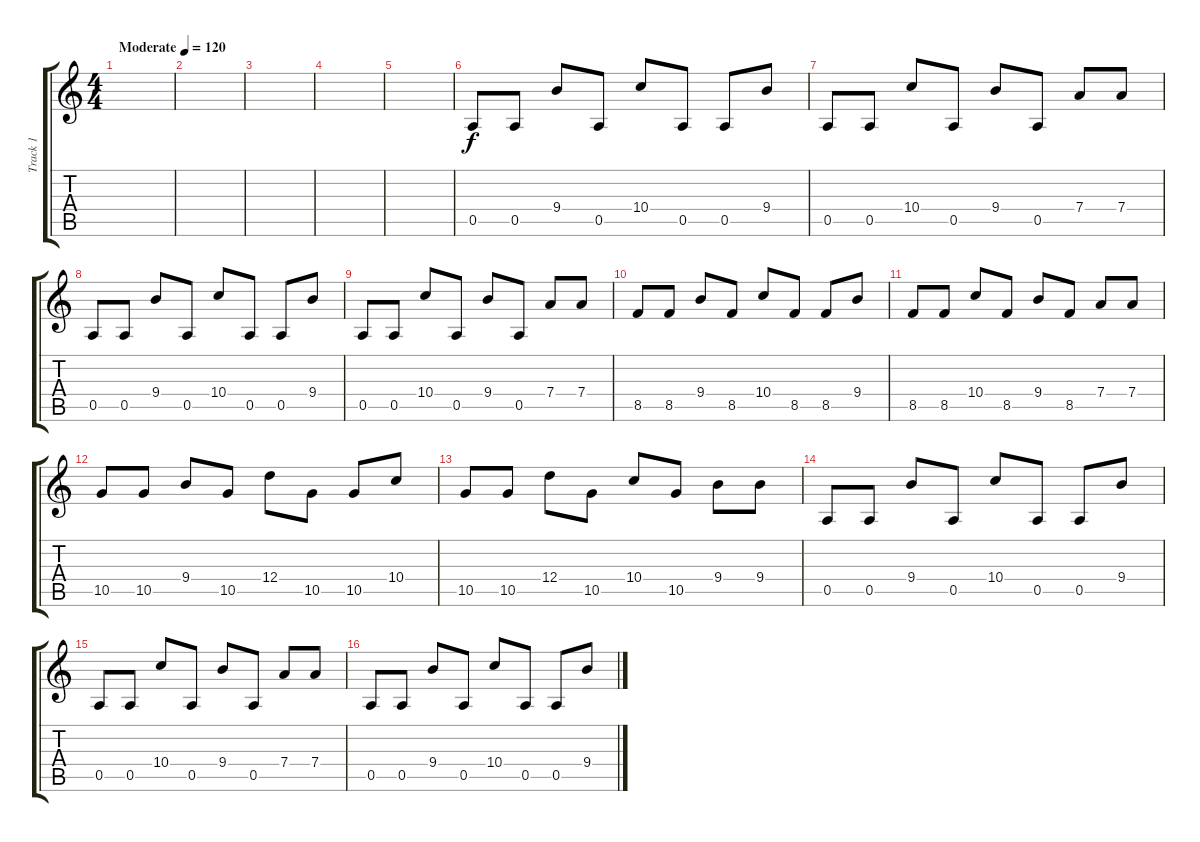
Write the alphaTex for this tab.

\track ("Track 1" "Track 1") {instrument acousticguitarsteel}
\staff {score tabs}
\tuning (E4 B3 G3 D3 A2 E2) {hide}
\ts (4 4)
\tempo (120 "Moderate")
\clef g2
\ks c
|
|
|
|
|
0.5.8 0.5.8 9.4.8 0.5.8 10.4.8 0.5.8 0.5.8 9.4.8 |
0.5.8 0.5.8 10.4.8 0.5.8 9.4.8 0.5.8 7.4.8 7.4.8 |
0.5.8 0.5.8 9.4.8 0.5.8 10.4.8 0.5.8 0.5.8 9.4.8 |
0.5.8 0.5.8 10.4.8 0.5.8 9.4.8 0.5.8 7.4.8 7.4.8 |
8.5.8 8.5.8 9.4.8 8.5.8 10.4.8 8.5.8 8.5.8 9.4.8 |
8.5.8 8.5.8 10.4.8 8.5.8 9.4.8 8.5.8 7.4.8 7.4.8 |
10.5.8 10.5.8 9.4.8 10.5.8 12.4.8 10.5.8 10.5.8 10.4.8 |
10.5.8 10.5.8 12.4.8 10.5.8 10.4.8 10.5.8 9.4.8 9.4.8 |
0.5.8 0.5.8 9.4.8 0.5.8 10.4.8 0.5.8 0.5.8 9.4.8 |
0.5.8 0.5.8 10.4.8 0.5.8 9.4.8 0.5.8 7.4.8 7.4.8 |
0.5.8 0.5.8 9.4.8 0.5.8 10.4.8 0.5.8 0.5.8 9.4.8
